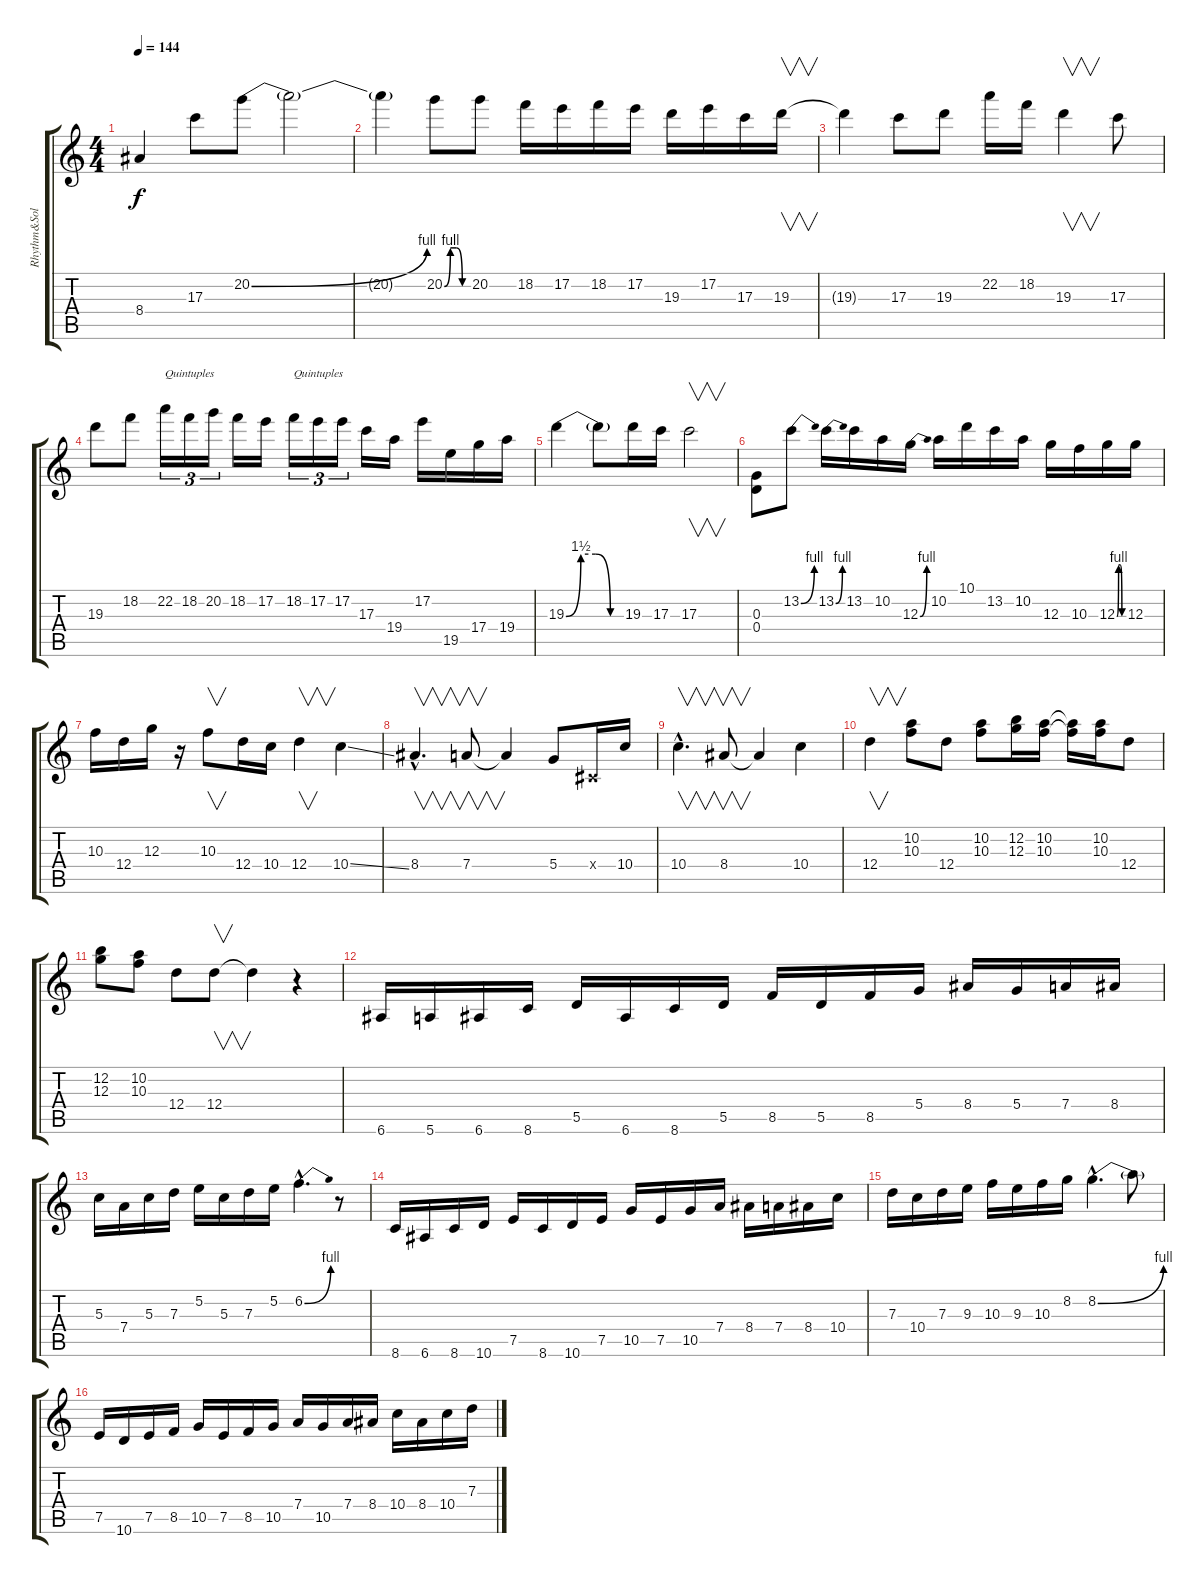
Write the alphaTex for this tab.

\track ("Rhythm&Solo Gtr." "Rhythm&Sol") {instrument overdrivenguitar}
\staff {score tabs}
\tuning (E4 B3 G3 D3 A2 E2) {hide}
\ts (4 4)
\tempo 144
\clef g2
\ks c
8.4.4{dy f} 17.3.8 20.2{be (bend 0 0 60 4)}.8 20.2{t}.2 |
20.2{t}.4 20.2{be (custom 0 0 15 4 30 4 45 0 60 0)}.8 20.2.8 18.2.16 17.2.16 18.2.16 17.2.16 19.3.16 17.2.16 17.3.16 19.3.16{v} |
19.3{t}.4 17.3.8 19.3.8 22.2.16 18.2.16 19.3.4{v} 17.3.8 |
19.3.8 18.2.8 22.2.16{tu (3 2) txt "Quintuples"} 18.2.16{tu (3 2)} 20.2.16{tu (3 2)} 18.2.16 17.2.16 18.2.16{tu (3 2) txt "Quintuples"} 17.2.16{tu (3 2)} 17.2.16{tu (3 2)} 17.3.16 19.4.16 17.2.16 19.5.16 17.4.16 19.4.16 |
19.3{be (custom 0 0 15 6 30 6 45 0 60 0)}.4 19.3{t}.8 19.3.16 17.3.16 17.3.2{v} |
(0.3 0.4).8 13.2{be (bend 0 0 60 4)}.8 13.2{be (bend 0 0 60 4)}.16 13.2.16 10.2.16 12.3{be (bend 0 0 60 4)}.16 10.2.16 10.1.16 13.2.16 10.2.16 12.3.16 10.3.16 12.3{be (custom 0 0 15 4 30 4 45 0 60 0)}.16 12.3.16 |
10.3.16 12.4.16 12.3.16 r.16 10.3.8{v} 12.4.16 10.4.16 12.4.4{v} 10.4{ss}.4 |
8.4{hac}.4{v d} 7.4.8{v} 7.4{t}.4 5.4.8 -1.4{x}.16 10.4.16 |
10.4{hac}.4{v d} 8.4.8{v} 8.4{t}.4 10.4.4 |
12.4.4{v} (10.2 10.3).8 12.4.8 (10.2 10.3).8 (12.2 12.3).16 (10.2 10.3).16 (10.2{t} 10.3{t}).16 (10.2 10.3).16 12.4.8 |
(12.2 12.3).8 (10.2 10.3).8 12.4.8 12.4.8{v} 12.4{t}.4 r.4 |
6.6.16 5.6.16 6.6.16 8.6.16 5.5.16 6.6.16 8.6.16 5.5.16 8.5.16 5.5.16 8.5.16 5.4.16 8.4.16 5.4.16 7.4.16 8.4.16 |
5.3.16 7.4.16 5.3.16 7.3.16 5.2.16 5.3.16 7.3.16 5.2.16 6.2{be (bend 0 0 60 4) hac}.4{d} r.8 |
8.6.16 6.6.16 8.6.16 10.6.16 7.5.16 8.6.16 10.6.16 7.5.16 10.5.16 7.5.16 10.5.16 7.4.16 8.4.16 7.4.16 8.4.16 10.4.16 |
7.3.16 10.4.16 7.3.16 9.3.16 10.3.16 9.3.16 10.3.16 8.2.16 8.2{be (bend 0 0 60 4) hac}.4{d} 8.2{t}.8 |
7.5.16 10.6.16 7.5.16 8.5.16 10.5.16 7.5.16 8.5.16 10.5.16 7.4.16 10.5.16 7.4.16 8.4.16 10.4.16 8.4.16 10.4.16 7.3.16
